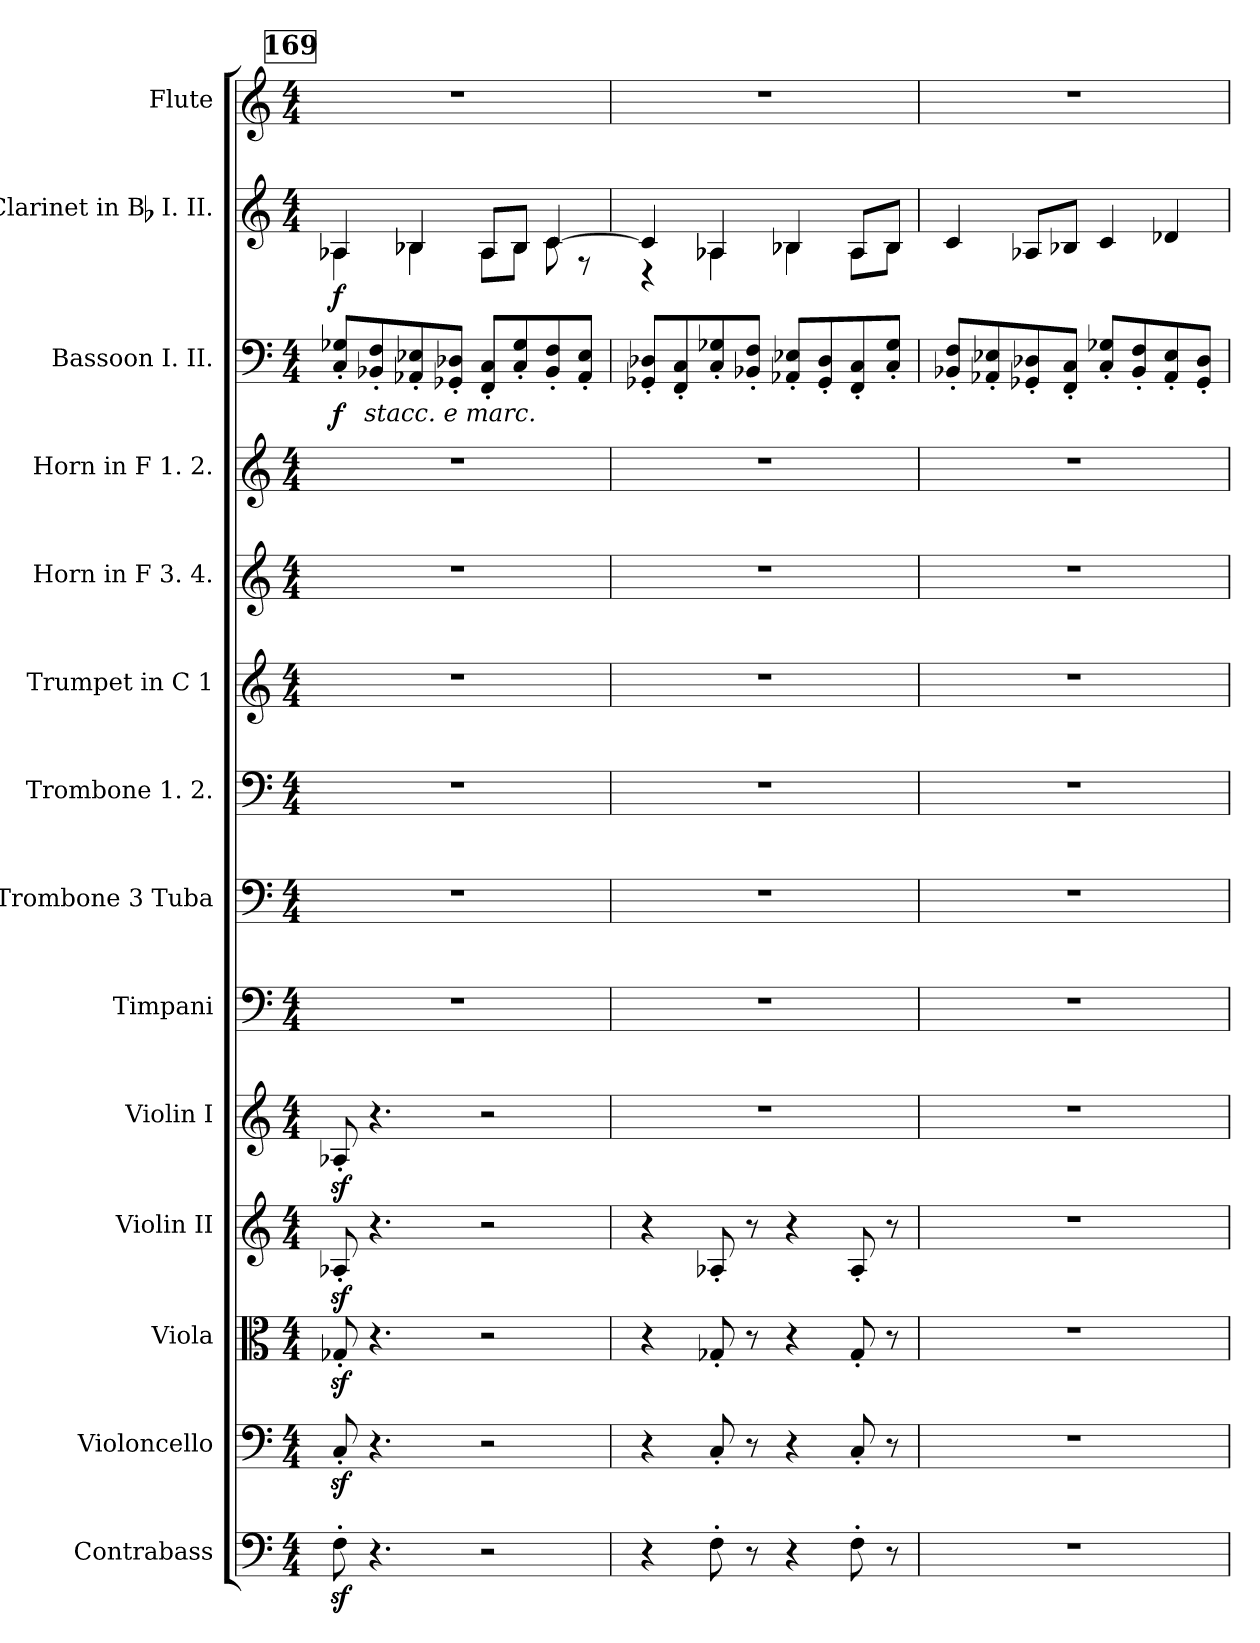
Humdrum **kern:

**kern	**kern	**kern	**kern	**kern	**kern	**kern	**kern	**kern	**kern	**kern	**kern	**dynam	**kern	**dynam	**kern
*part14	*part13	*part12	*part11	*part10	*part9	*part8	*part7	*part6	*part5	*part4	*part3	*part3	*part2	*part2	*part1
*staff14	*staff13	*staff12	*staff11	*staff10	*staff9	*staff8	*staff7	*staff6	*staff5	*staff4	*staff3	*staff3	*staff2	*staff2	*staff1
*I"Contrabass	*I"Violoncello	*I"Viola	*I"Violin II	*I"Violin I	*I"Timpani	*I"Trombone 3 Tuba	*I"Trombone 1. 2.	*I"Trumpet in C 1	*I"Horn in F 3. 4.	*I"Horn in F 1. 2.	*I"Bassoon I. II.	*	*I"Clarinet in Bb I. II.	*	*I"Flute
*I'Cb.	*I'Vc.	*I'Vla.	*I'Vln. II	*I'Vln. I	*I'Timp.	*	*	*	*	*	*I'Bsn.	*	*I'Cl.	*	*I'Fl.
*clefF4	*clefF4	*clefC3	*clefG2	*clefG2	*clefF4	*clefF4	*clefF4	*clefG2	*clefG2	*clefG2	*clefF4	*	*clefG2	*	*clefG2
*ITrd7c12	*	*	*	*	*	*	*	*	*	*	*	*	*	*	*
*k[]	*k[]	*k[]	*k[]	*k[]	*k[]	*k[]	*k[]	*k[]	*k[]	*k[]	*k[]	*	*k[]	*	*k[]
*M4/4	*M4/4	*M4/4	*M4/4	*M4/4	*M4/4	*M4/4	*M4/4	*M4/4	*M4/4	*M4/4	*M4/4	*	*M4/4	*	*M4/4
!!LO:REH:place=s1:t=169
=1	=1	=1	=1	=1	=1	=1	=1	=1	=1	=1	=1	=1	=1	=1	=1
!	!	!	!	!	!	!	!	!	!	!	!	!	!LO:TX:a:i:t=ben marc.	!	!
!	!LO:DY:t={ %s	!	!	!	!	!	!	!	!	!	!	!LO:DY:t=%s stacc. e marc.	!	!	!
*	*	*	*	*	*	*	*	*	*	*	*	*	*^	*	*
8FFz'	8Cz'	8G-Xz'	8A-Xz'	8A-Xz'	1r	1r	1r	1r	1r	1r	8C' 8G-X'L	f	4A-X	4A-X	f	1r
4.r	4.r	4.r	4.r	4.r	.	.	.	.	.	.	8BB-X' 8F'	.	.	.	.	.
.	.	.	.	.	.	.	.	.	.	.	8AA-X' 8E-X'	.	4B-X	4B-X	.	.
.	.	.	.	.	.	.	.	.	.	.	8GG-X' 8D-X'J	.	.	.	.	.
2r	2r	2r	2r	2r	.	.	.	.	.	.	8FF' 8C'L	.	8A-L	8A-L	.	.
.	.	.	.	.	.	.	.	.	.	.	8C' 8G-'	.	8B-J	8B-J	.	.
.	.	.	.	.	.	.	.	.	.	.	8BB-' 8F'	.	[4c	8c	.	.
.	.	.	.	.	.	.	.	.	.	.	8AA-' 8E-'J	.	.	8r	.	.
=2	=2	=2	=2	=2	=2	=2	=2	=2	=2	=2	=2	=2	=2	=2	=2	=2
4r	4r	4r	4r	1r	1r	1r	1r	1r	1r	1r	8GG-X' 8D-X'L	.	4c]	4r	.	1r
.	.	.	.	.	.	.	.	.	.	.	8FF' 8C'	.	.	.	.	.
8FF'	8C'	8G-X'	8A-X'	.	.	.	.	.	.	.	8C' 8G-X'	.	4A-X	4A-X	.	.
8r	8r	8r	8r	.	.	.	.	.	.	.	8BB-X' 8F'J	.	.	.	.	.
4r	4r	4r	4r	.	.	.	.	.	.	.	8AA-X' 8E-X'L	.	4B-X	4B-X	.	.
.	.	.	.	.	.	.	.	.	.	.	8GG-' 8D-'	.	.	.	.	.
8FF'	8C'	8G-'	8A-'	.	.	.	.	.	.	.	8FF' 8C'	.	8A-L	8A-L	.	.
8r	8r	8r	8r	.	.	.	.	.	.	.	8C' 8G-'J	.	8B-J	8B-J	.	.
=3	=3	=3	=3	=3	=3	=3	=3	=3	=3	=3	=3	=3	=3	=3	=3	=3
!	!	!	!	!	!	!	!	!	!	!	!	!	!LO:TX:a:t=a 2	!	!	!
*	*	*	*	*	*	*	*	*	*	*	*	*	*v	*v	*	*
1r	1r	1r	1r	1r	1r	1r	1r	1r	1r	1r	8BB-X' 8F'L	.	4c	.	1r
.	.	.	.	.	.	.	.	.	.	.	8AA-X' 8E-X'	.	.	.	.
.	.	.	.	.	.	.	.	.	.	.	8GG-X' 8D-X'	.	8A-XL	.	.
.	.	.	.	.	.	.	.	.	.	.	8FF' 8C'J	.	8B-XJ	.	.
.	.	.	.	.	.	.	.	.	.	.	8C' 8G-X'L	.	4c	.	.
.	.	.	.	.	.	.	.	.	.	.	8BB-' 8F'	.	.	.	.
.	.	.	.	.	.	.	.	.	.	.	8AA-' 8E-'	.	4d-X	.	.
.	.	.	.	.	.	.	.	.	.	.	8GG-' 8D-'J	.	.	.	.
=	=	=	=	=	=	=	=	=	=	=	=	=	=	=	=
*-	*-	*-	*-	*-	*-	*-	*-	*-	*-	*-	*-	*-	*-	*-	*-
